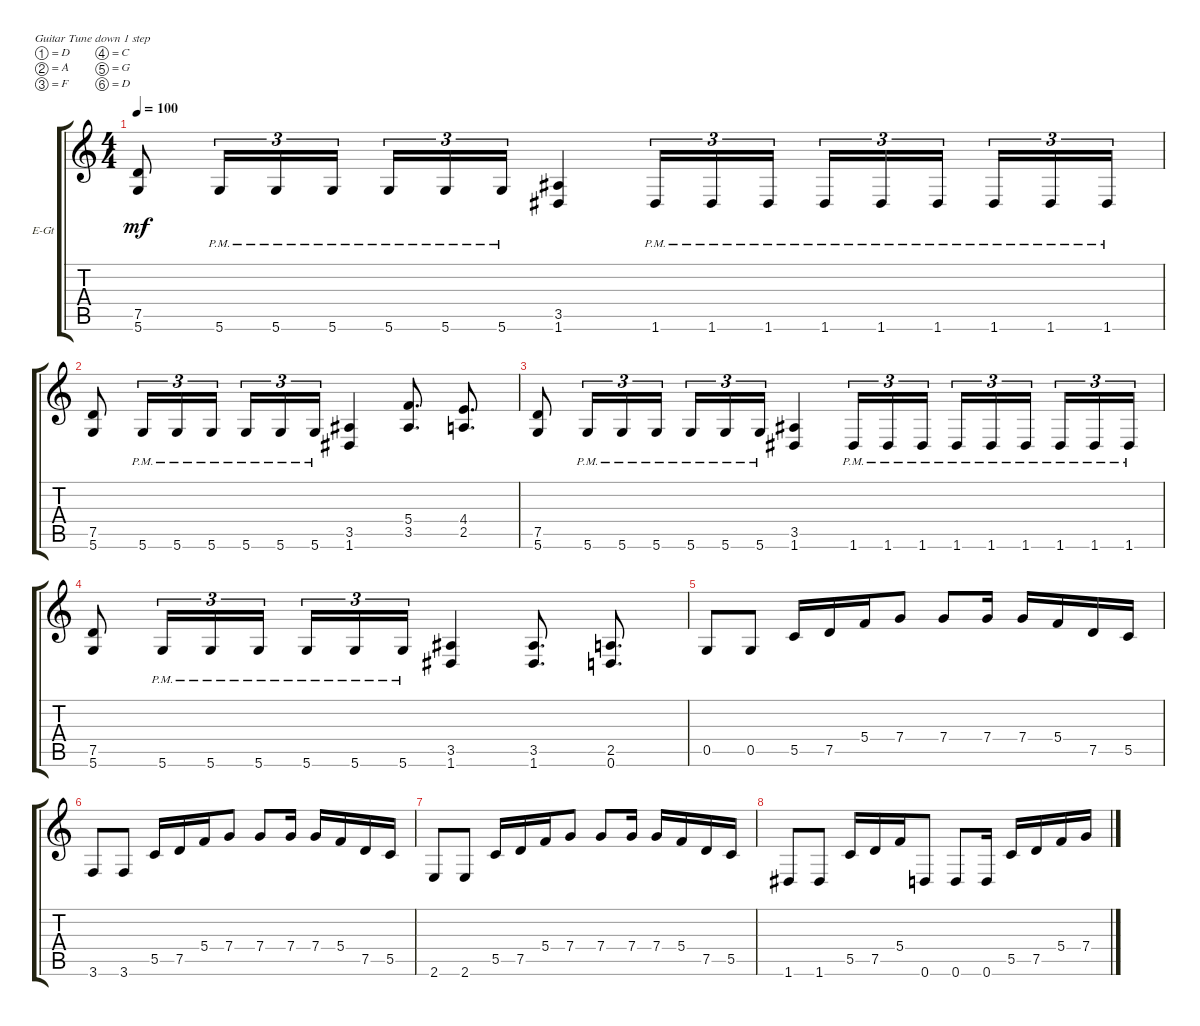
\defaultSystemsLayout 4
\bracketExtendMode groupsimilarinstruments
\firstSystemTrackNameOrientation horizontal
\otherSystemsTrackNameOrientation horizontal
\track ("Rhythm Guitar " "E-Gt") {instrument electricguitarclean}
\staff {score tabs}
\tuning (D4 A3 F3 C3 G2 D2)
\ts (4 4)
\tempo 100
\clef g2
\ks c
(5.6 7.5).8{dy mf} 5.6{pm}.16{tu (3 2)} 5.6{pm}.16{tu (3 2)} 5.6{pm}.16{tu (3 2)} 5.6{pm}.16{tu (3 2)} 5.6{pm}.16{tu (3 2)} 5.6{pm}.16{tu (3 2)} (1.6 3.5).4 1.6{pm}.16{tu (3 2)} 1.6{pm}.16{tu (3 2)} 1.6{pm}.16{tu (3 2)} 1.6{pm}.16{tu (3 2)} 1.6{pm}.16{tu (3 2)} 1.6{pm}.16{tu (3 2)} 1.6{pm}.16{tu (3 2)} 1.6{pm}.16{tu (3 2)} 1.6{pm}.16{tu (3 2)} |
(5.6 7.5).8 5.6{pm}.16{tu (3 2)} 5.6{pm}.16{tu (3 2)} 5.6{pm}.16{tu (3 2)} 5.6{pm}.16{tu (3 2)} 5.6{pm}.16{tu (3 2)} 5.6{pm}.16{tu (3 2)} (1.6 3.5).4 (3.5 5.4).8{d} (2.5 4.4).8{d} |
(5.6 7.5).8 5.6{pm}.16{tu (3 2)} 5.6{pm}.16{tu (3 2)} 5.6{pm}.16{tu (3 2)} 5.6{pm}.16{tu (3 2)} 5.6{pm}.16{tu (3 2)} 5.6{pm}.16{tu (3 2)} (1.6 3.5).4 1.6{pm}.16{tu (3 2)} 1.6{pm}.16{tu (3 2)} 1.6{pm}.16{tu (3 2)} 1.6{pm}.16{tu (3 2)} 1.6{pm}.16{tu (3 2)} 1.6{pm}.16{tu (3 2)} 1.6{pm}.16{tu (3 2)} 1.6{pm}.16{tu (3 2)} 1.6{pm}.16{tu (3 2)} |
(5.6 7.5).8 5.6{pm}.16{tu (3 2)} 5.6{pm}.16{tu (3 2)} 5.6{pm}.16{tu (3 2)} 5.6{pm}.16{tu (3 2)} 5.6{pm}.16{tu (3 2)} 5.6{pm}.16{tu (3 2)} (1.6 3.5).4 (3.5 1.6).8{d} (0.6 2.5).8{d} |
0.5.8 0.5.8 5.5.16 7.5.16 5.4.16 7.4.8 7.4.8 7.4.16 7.4.16 5.4.16 7.5.16 5.5.16 |
3.6.8 3.6.8 5.5.16 7.5.16 5.4.16 7.4.8 7.4.8 7.4.16 7.4.16 5.4.16 7.5.16 5.5.16 |
2.6.8 2.6.8 5.5.16 7.5.16 5.4.16 7.4.8 7.4.8 7.4.16 7.4.16 5.4.16 7.5.16 5.5.16 |
1.6.8 1.6.8 5.5.16 7.5.16 5.4.16 0.6.8 0.6.8 0.6.16 5.5.16 7.5.16 5.4.16 7.4.16
